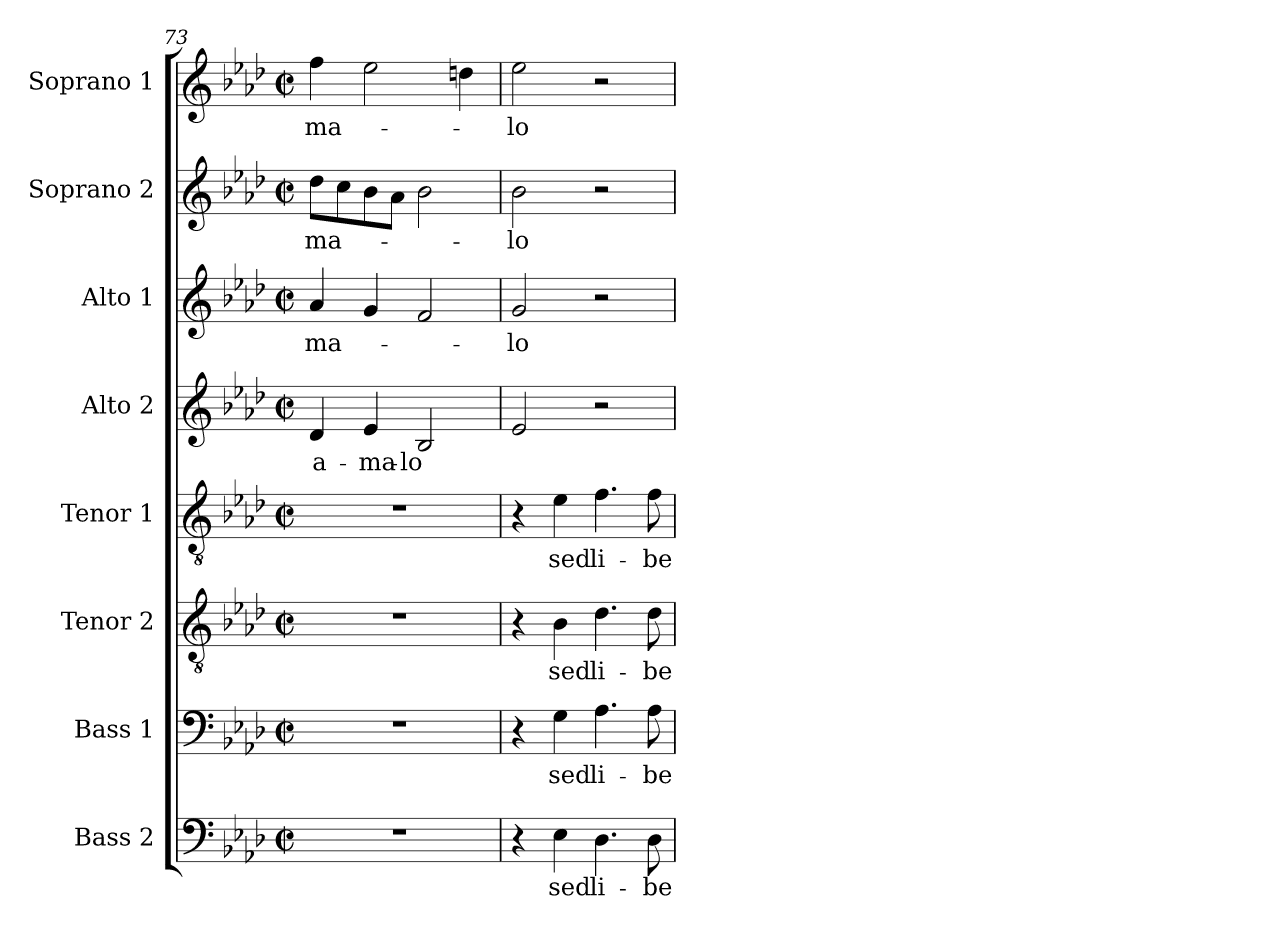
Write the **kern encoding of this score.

**kern	**text	**kern	**text	**kern	**text	**kern	**text	**kern	**text	**kern	**text	**kern	**text	**kern	**text
*part8	*part8	*part7	*part7	*part6	*part6	*part5	*part5	*part4	*part4	*part3	*part3	*part2	*part2	*part1	*part1
*staff8	*staff8	*staff7	*staff7	*staff6	*staff6	*staff5	*staff5	*staff4	*staff4	*staff3	*staff3	*staff2	*staff2	*staff1	*staff1
*I"Bass 2	*	*I"Bass 1	*	*I"Tenor 2	*	*I"Tenor 1	*	*I"Alto 2	*	*I"Alto 1	*	*I"Soprano 2	*	*I"Soprano 1	*
*I'B.2	*	*I'B.1	*	*I'T.2	*	*I'T.1	*	*I'A.2	*	*I'A.1	*	*I'S.2	*	*I'S.1	*
*clefF4	*	*clefF4	*	*clefGv2	*	*clefGv2	*	*clefG2	*	*clefG2	*	*clefG2	*	*clefG2	*
*	*	*	*	*ITrd7c12	*	*ITrd7c12	*	*	*	*	*	*	*	*	*
*k[b-e-a-d-]	*	*k[b-e-a-d-]	*	*k[b-e-a-d-]	*	*k[b-e-a-d-]	*	*k[b-e-a-d-]	*	*k[b-e-a-d-]	*	*k[b-e-a-d-]	*	*k[b-e-a-d-]	*
*A-:	*	*A-:	*	*A-:	*	*A-:	*	*A-:	*	*A-:	*	*A-:	*	*A-:	*
*M2/2	*	*M2/2	*	*M2/2	*	*M2/2	*	*M2/2	*	*M2/2	*	*M2/2	*	*M2/2	*
*met(c|)	*	*met(c|)	*	*met(c|)	*	*met(c|)	*	*met(c|)	*	*met(c|)	*	*met(c|)	*	*met(c|)	*
=73	=73	=73	=73	=73	=73	=73	=73	=73	=73	=73	=73	=73	=73	=73	=73
!	!	!	!	!	!	!	!	!	!LO:LY:b:color=#000000	!	!	!	!	!	!
!	!	!	!	!	!	!	!	!	!	!	!LO:LY:b:color=#000000	!	!	!	!
!	!	!	!	!	!	!	!	!	!	!	!	!	!LO:LY:b:color=#000000	!	!
!	!	!	!	!	!	!	!	!	!	!	!	!	!	!	!LO:LY:b:color=#000000
1r	.	1r	.	1r	.	1r	.	4d-i/	a-	4a-i/	-ma-	8dd-i\L	-ma-	4ffi\	-ma-
.	.	.	.	.	.	.	.	.	.	.	.	8cci\	.	.	.
!	!	!	!	!	!	!	!	!	!LO:LY:b:color=#000000	!	!	!	!	!	!
.	.	.	.	.	.	.	.	4e-i/	-ma-	4gi/	.	8b-i\	.	2ee-i\	.
.	.	.	.	.	.	.	.	.	.	.	.	8a-i\J	.	.	.
!	!	!	!	!	!	!	!	!	!LO:LY:b:color=#000000	!	!	!	!	!	!
.	.	.	.	.	.	.	.	2B-i/	-lo	2fi/	.	2b-i\	.	.	.
.	.	.	.	.	.	.	.	.	.	.	.	.	.	4ddni\	.
=74	=74	=74	=74	=74	=74	=74	=74	=74	=74	=74	=74	=74	=74	=74	=74
!	!	!	!	!	!	!	!	!	!	!	!LO:LY:b:color=#000000	!	!	!	!
!	!	!	!	!	!	!	!	!	!	!	!	!	!LO:LY:b:color=#000000	!	!
!	!	!	!	!	!	!	!	!	!	!	!	!	!	!	!LO:LY:b:color=#000000
4r	.	4r	.	4r	.	4r	.	2e-i/	.	2gi/	-lo	2b-i\	-lo	2ee-i\	-lo
!	!LO:LY:b:color=#000000	!	!	!	!	!	!	!	!	!	!	!	!	!	!
!	!	!	!LO:LY:b:color=#000000	!	!	!	!	!	!	!	!	!	!	!	!
!	!	!	!	!	!LO:LY:b:color=#000000	!	!	!	!	!	!	!	!	!	!
!	!	!	!	!	!	!	!LO:LY:b:color=#000000	!	!	!	!	!	!	!	!
4E-i\	sed	4Gi\	sed	4BB-i\	sed	4E-i\	sed	.	.	.	.	.	.	.	.
!	!LO:LY:b:color=#000000	!	!	!	!	!	!	!	!	!	!	!	!	!	!
!	!	!	!LO:LY:b:color=#000000	!	!	!	!	!	!	!	!	!	!	!	!
!	!	!	!	!	!LO:LY:b:color=#000000	!	!	!	!	!	!	!	!	!	!
!	!	!	!	!	!	!	!LO:LY:b:color=#000000	!	!	!	!	!	!	!	!
4.D-i\	li-	4.A-i\	li-	4.D-i\	li-	4.Fi\	li-	2r	.	2r	.	2r	.	2r	.
!	!LO:LY:b:color=#000000	!	!	!	!	!	!	!	!	!	!	!	!	!	!
!	!	!	!LO:LY:b:color=#000000	!	!	!	!	!	!	!	!	!	!	!	!
!	!	!	!	!	!LO:LY:b:color=#000000	!	!	!	!	!	!	!	!	!	!
!	!	!	!	!	!	!	!LO:LY:b:color=#000000	!	!	!	!	!	!	!	!
8D-i\	-be-	8A-i\	-be-	8D-i\	-be-	8Fi\	-be-	.	.	.	.	.	.	.	.
=	=	=	=	=	=	=	=	=	=	=	=	=	=	=	=
*-	*-	*-	*-	*-	*-	*-	*-	*-	*-	*-	*-	*-	*-	*-	*-
